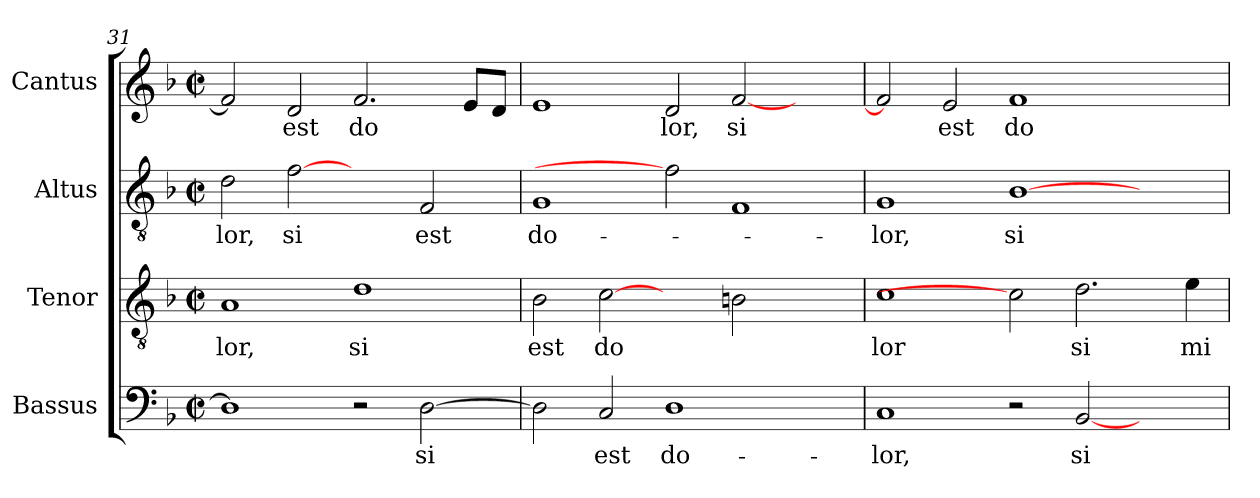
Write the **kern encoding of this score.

**kern	**text	**kern	**text	**kern	**text	**kern	**text
*part4	*part4	*part3	*part3	*part2	*part2	*part1	*part1
*staff4	*staff4	*staff3	*staff3	*staff2	*staff2	*staff1	*staff1
*I"Bassus	*	*I"Tenor	*	*I"Altus	*	*I"Cantus	*
*clefF4	*	*clefGv2	*	*clefGv2	*	*clefG2	*
*k[b-]	*	*k[b-]	*	*k[b-]	*	*k[b-]	*
*F:	*	*F:	*	*F:	*	*F:	*
*M2/2	*	*M2/2	*	*M2/2	*	*M2/2	*
*met(c|)	*	*met(c|)	*	*met(c|)	*	*met(c|)	*
=31	=31	=31	=31	=31	=31	=31	=31
!	!	!	!LO:LY:b:cj	!	!LO:LY:b:cj	!	!
1D]	.	1A	lor,	2d\	-lor,	2f/]	.
!	!	!	!	!	!LO:LY:b:cj	!	!LO:LY:b:cj
.	.	.	.	[2f	si	2d/	est
!	!	!	!LO:LY:b:cj	!	!	!	!LO:LY:b:cj
2r	.	1d	si	2ryy	.	2.f/	do
!	!LO:LY:b:cj	!	!	!	!LO:LY:b:cj	!	!
[>2D\	si	.	.	2F/	est	.	.
.	.	.	.	.	.	8e/L	.
.	.	.	.	.	.	8d/J	.
=32	=32	=32	=32	=32	=32	=32	=32
!	!	!	!LO:LY:b:cj	!	!LO:LY:b:cj	!	!
2D\]	.	2B-\	est	1G	do-	1e	.
!	!LO:LY:b:cj	!	!LO:LY:b:cj	!	!	!	!
2C/	est	[2c	do	.	.	.	.
!	!LO:LY:b:cj	!	!	!	!	!	!LO:LY:b:cj
1D	do-	2ryy	.	2f]	.	2d/	lor,
!	!	!	!	!	!	!	!LO:LY:b:cj
.	.	2B\	.	1F	.	[<2f/	si
2ryy	.	2ryy	.	.	.	2ryy	.
=33	=33	=33	=33	=33	=33	=33	=33
!	!LO:LY:b:cj	!	!LO:LY:b:cj	!	!LO:LY:b:cj	!	!
1C	-lor,	1c	lor	1G	-lor,	2f/]	.
!	!	!	!	!	!	!	!LO:LY:b:cj
.	.	.	.	.	.	2e/	est
!	!	!	!	!	!LO:LY:b:cj	!	!LO:LY:b:cj
2r	.	2c]	.	[>1B-	si	1f	do
!	!LO:LY:b:cj	!	!LO:LY:b:cj	!	!	!	!
[<2BB-/	si	2.d\	si	.	.	.	.
2ryy	.	.	.	2ryy	.	2ryy	.
!	!	!	!LO:LY:b:cj	!	!	!	!
.	.	4e\	mi	.	.	.	.
=	=	=	=	=	=	=	=
*-	*-	*-	*-	*-	*-	*-	*-
